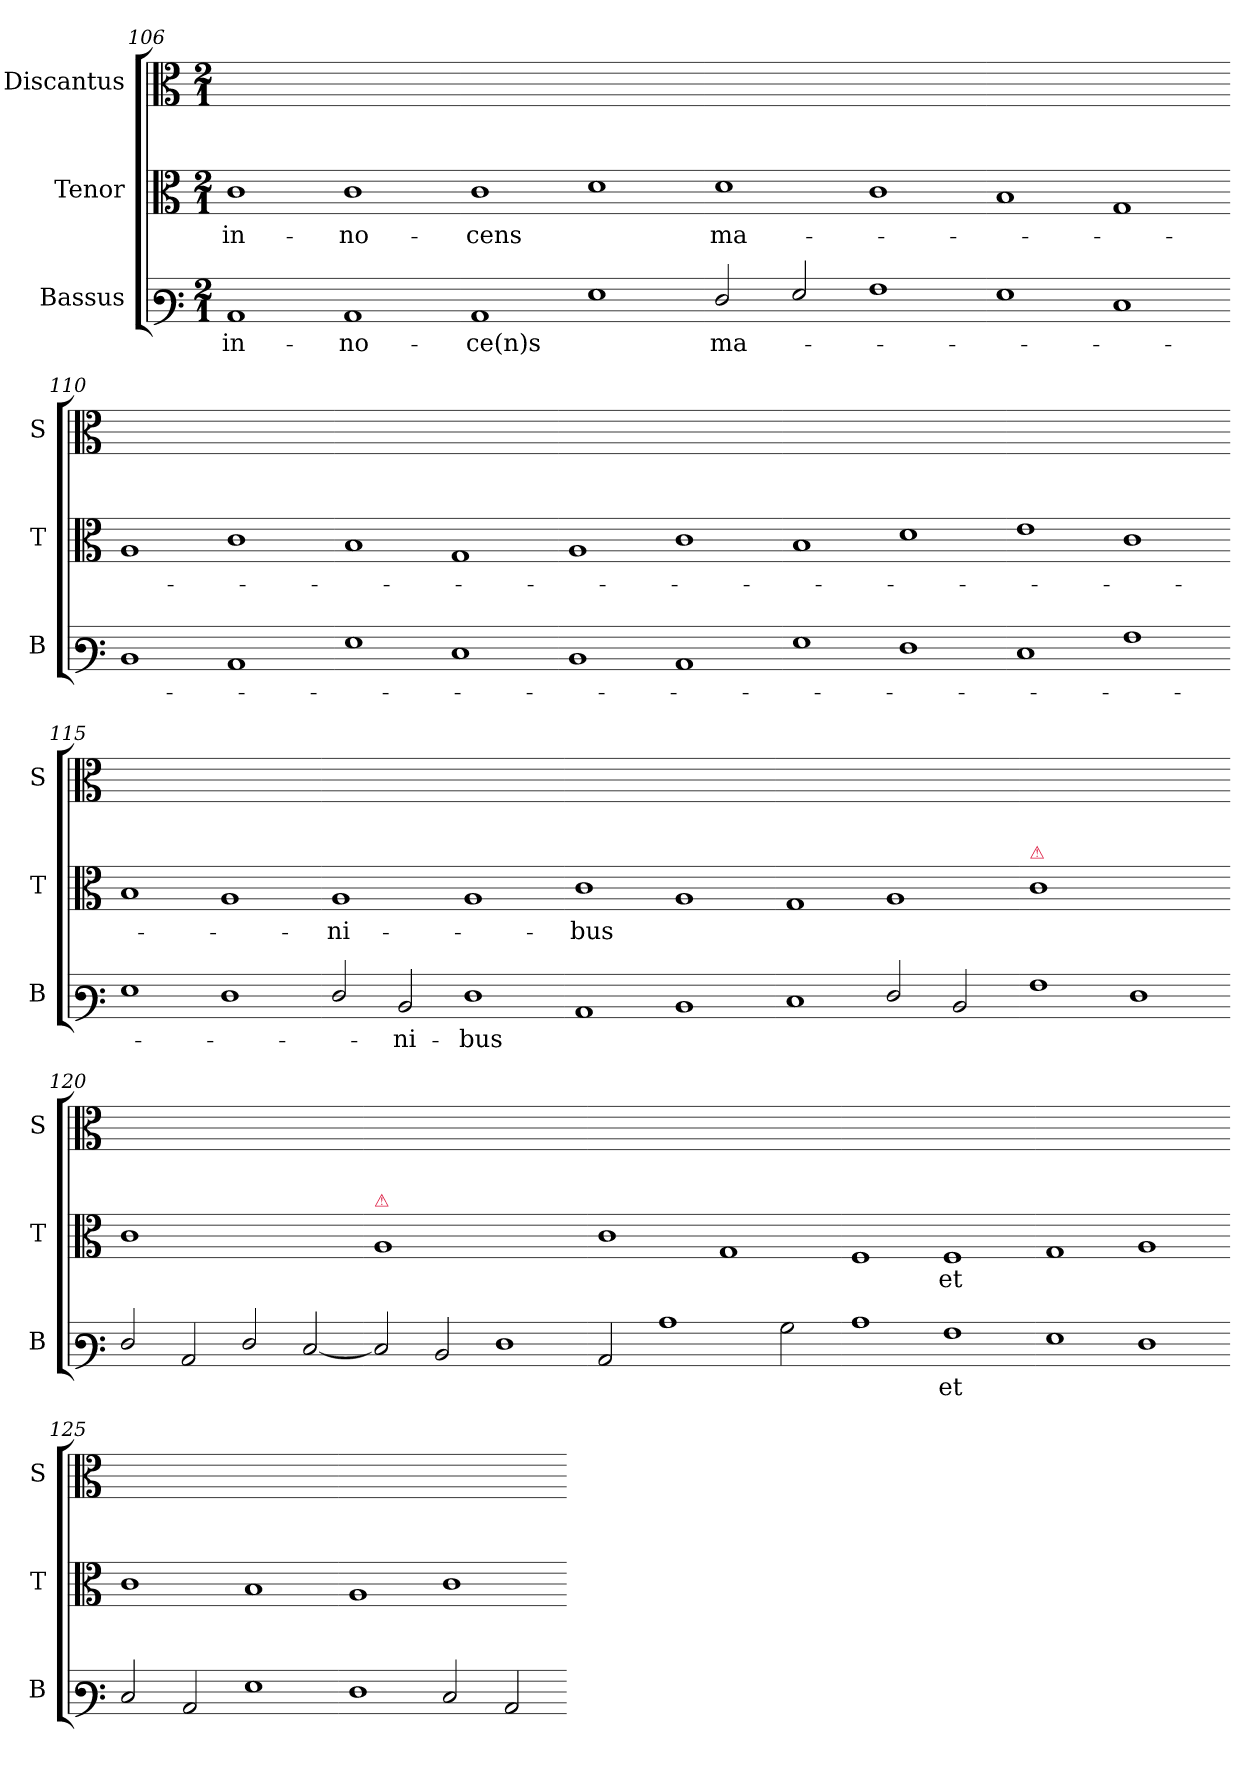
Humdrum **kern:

**kern	**text	**kern	**text	**kern
*part3	*part3	*part2	*part2	*part1
*staff3	*staff3	*staff2	*staff2	*staff1
*I"Bassus	*	*I"Tenor	*	*I"Discantus
*I'B	*	*I'T	*	*I'S
*clefF3	*	*clefC3	*	*clefC3
*k[]	*	*k[]	*	*k[]
*C:	*	*C:	*	*C:
*M2/1	*	*M2/1	*	*M2/1
=106	=106	=106	=106	=106
1C	in-	1c	in-	0ryy
1C	-no-	1c	-no-	.
=107-	=107-	=107-	=107-	=107-
1C	-ce(n)s	1c	-cens	0ryy
1G	.	1d	.	.
=108-	=108-	=108-	=108-	=108-
2F/	ma-	1d	ma-	0ryy
2G/	.	.	.	.
1A	.	1c	.	.
=109-	=109-	=109-	=109-	=109-
1G	.	1B	.	0ryy
1E	.	1G	.	.
=110-	=110-	=110-	=110-	=110-
1D	.	1A	.	0ryy
1C	.	1c	.	.
=111-	=111-	=111-	=111-	=111-
1G	.	1B	.	0ryy
1E	.	1G	.	.
=112-	=112-	=112-	=112-	=112-
1D	.	1A	.	0ryy
1C	.	1c	.	.
=113-	=113-	=113-	=113-	=113-
1G	.	1B	.	0ryy
1F	.	1d	.	.
=114-	=114-	=114-	=114-	=114-
1E	.	1e	.	0ryy
1A	.	1c	.	.
=115-	=115-	=115-	=115-	=115-
1G	.	1B	.	0ryy
1F	.	1A	.	.
=116-	=116-	=116-	=116-	=116-
2F/	.	1A	-ni-	0ryy
2D/	-ni-	.	.	.
1F	-bus	1A	.	.
=117-	=117-	=117-	=117-	=117-
1C	.	1c	-bus	0ryy
1D	.	1A	.	.
=118-	=118-	=118-	=118-	=118-
1E	.	1G	.	0ryy
2F/	.	1A	.	.
2D/	.	.	.	.
=119-	=119-	=119-	=119-	=119-
!	!	!LO:TX:a:color=crimson:t=⚠	!	!
!	!	!LO:N:vis=1	!	!
1A	.	0c	.	0ryy
1F	.	.	.	.
=120-	=120-	=120-	=120-	=120-
!	!	!LO:N:vis=1	!	!
2F/	.	0c	.	0ryy
2C/	.	.	.	.
2F/	.	.	.	.
[2E/	.	.	.	.
=121-	=121-	=121-	=121-	=121-
!	!	!LO:TX:a:color=crimson:t=⚠	!	!
!	!	!LO:N:vis=1	!	!
2E/]	.	0A	.	0ryy
2D/	.	.	.	.
1F	.	.	.	.
=122-	=122-	=122-	=122-	=122-
2C/	.	1c	.	0ryy
1c	.	.	.	.
.	.	1G	.	.
2B\	.	.	.	.
=123-	=123-	=123-	=123-	=123-
1c	.	1F	.	0ryy
1A	et	1F	et	.
=124-	=124-	=124-	=124-	=124-
1G	.	1G	.	0ryy
1F	.	1A	.	.
=125-	=125-	=125-	=125-	=125-
2E/	.	1c	.	0ryy
2C/	.	.	.	.
1G	.	1B	.	.
=126-	=126-	=126-	=126-	=126-
1F	.	1A	.	0ryy
2E/	.	1c	.	.
2C/	.	.	.	.
=-	=-	=-	=-	=-
*-	*-	*-	*-	*-
